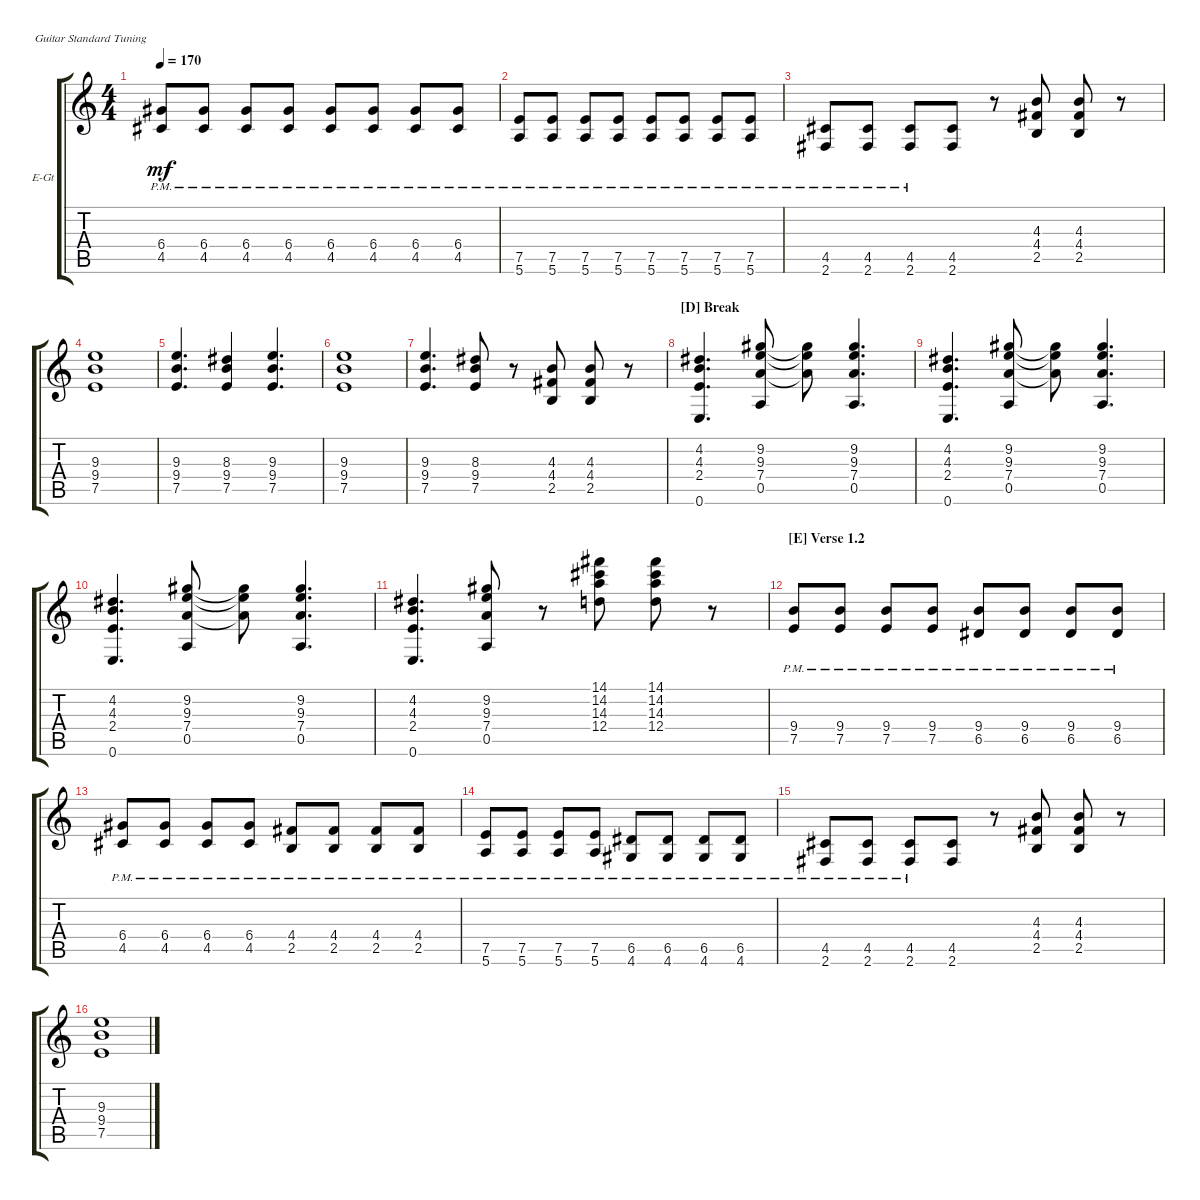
\defaultSystemsLayout 4
\bracketExtendMode groupsimilarinstruments
\firstSystemTrackNameOrientation horizontal
\otherSystemsTrackNameOrientation horizontal
\track ("Rhythm Guitar (Drive)" "E-Gt") {instrument overdrivenguitar}
\staff {score tabs}
\tuning (E4 B3 G3 D3 A2 E2)
\ts (4 4)
\tempo 170
\clef g2
\ks c
(4.5{pm} 6.4{pm}).8{dy mf} (6.4{pm} 4.5{pm}).8 (4.5{pm} 6.4{pm}).8 (6.4{pm} 4.5{pm}).8 (4.5{pm} 6.4{pm}).8 (6.4{pm} 4.5{pm}).8 (4.5{pm} 6.4{pm}).8 (6.4{pm} 4.5{pm}).8 |
(5.6{pm} 7.5{pm}).8 (7.5{pm} 5.6{pm}).8 (5.6{pm} 7.5{pm}).8 (7.5{pm} 5.6{pm}).8 (5.6{pm} 7.5{pm}).8 (7.5{pm} 5.6{pm}).8 (5.6{pm} 7.5{pm}).8 (7.5{pm} 5.6{pm}).8 |
(2.6{pm} 4.5{pm}).8 (2.6{pm} 4.5{pm}).8 (2.6{pm} 4.5{pm}).8 (2.6 4.5).8 r.8 (2.5 4.4 4.3).8 (4.3 4.4 2.5).8 r.8 |
(7.5 9.4 9.3).1 |
(7.5 9.4 9.3).4{d} (7.5 9.4 8.3).4 (7.5 9.4 9.3).4{d} |
(7.5 9.4 9.3).1 |
(7.5 9.4 9.3).4{d} (7.5 9.4 8.3).8 r.8 (2.5 4.4 4.3).8 (4.3 4.4 2.5).8 r.8 |
\section ("D" "Break")
(2.4 4.3 4.2 0.6).4{d} (7.4 9.3 9.2 0.5).8 (9.2{t} 9.3{t} 7.4{t}).8 (9.2 9.3 7.4 0.5).4{d} |
(2.4 4.3 4.2 0.6).4{d} (7.4 9.3 9.2 0.5).8 (9.2{t} 9.3{t} 7.4{t}).8 (9.2 9.3 7.4 0.5).4{d} |
(2.4 4.3 4.2 0.6).4{d} (7.4 9.3 9.2 0.5).8 (9.2{t} 9.3{t} 7.4{t}).8 (9.2 9.3 7.4 0.5).4{d} |
(2.4 4.3 4.2 0.6).4{d} (7.4 9.3 9.2 0.5).8 r.8 (14.2 14.3 12.4 14.1).8 (14.2 14.3 12.4 14.1).8 r.8 |
\section ("E" "Verse 1.2")
(7.5{pm} 9.4{pm}).8 (9.4{pm} 7.5{pm}).8 (7.5{pm} 9.4{pm}).8 (9.4{pm} 7.5{pm}).8 (9.4{pm} 6.5{pm}).8 (6.5{pm} 9.4{pm}).8 (6.5{pm} 9.4{pm}).8 (6.5{pm} 9.4{pm}).8 |
(4.5{pm} 6.4{pm}).8 (6.4{pm} 4.5{pm}).8 (4.5{pm} 6.4{pm}).8 (6.4{pm} 4.5{pm}).8 (2.5{pm} 4.4{pm}).8 (4.4{pm} 2.5{pm}).8 (2.5{pm} 4.4{pm}).8 (4.4{pm} 2.5{pm}).8 |
(5.6{pm} 7.5{pm}).8 (7.5{pm} 5.6{pm}).8 (5.6{pm} 7.5{pm}).8 (7.5{pm} 5.6{pm}).8 (4.6{pm} 6.5{pm}).8 (6.5{pm} 4.6{pm}).8 (4.6{pm} 6.5{pm}).8 (6.5{pm} 4.6{pm}).8 |
(2.6{pm} 4.5{pm}).8 (2.6{pm} 4.5{pm}).8 (2.6{pm} 4.5{pm}).8 (2.6 4.5).8 r.8 (2.5 4.4 4.3).8 (4.3 4.4 2.5).8 r.8 |
(7.5 9.4 9.3).1
